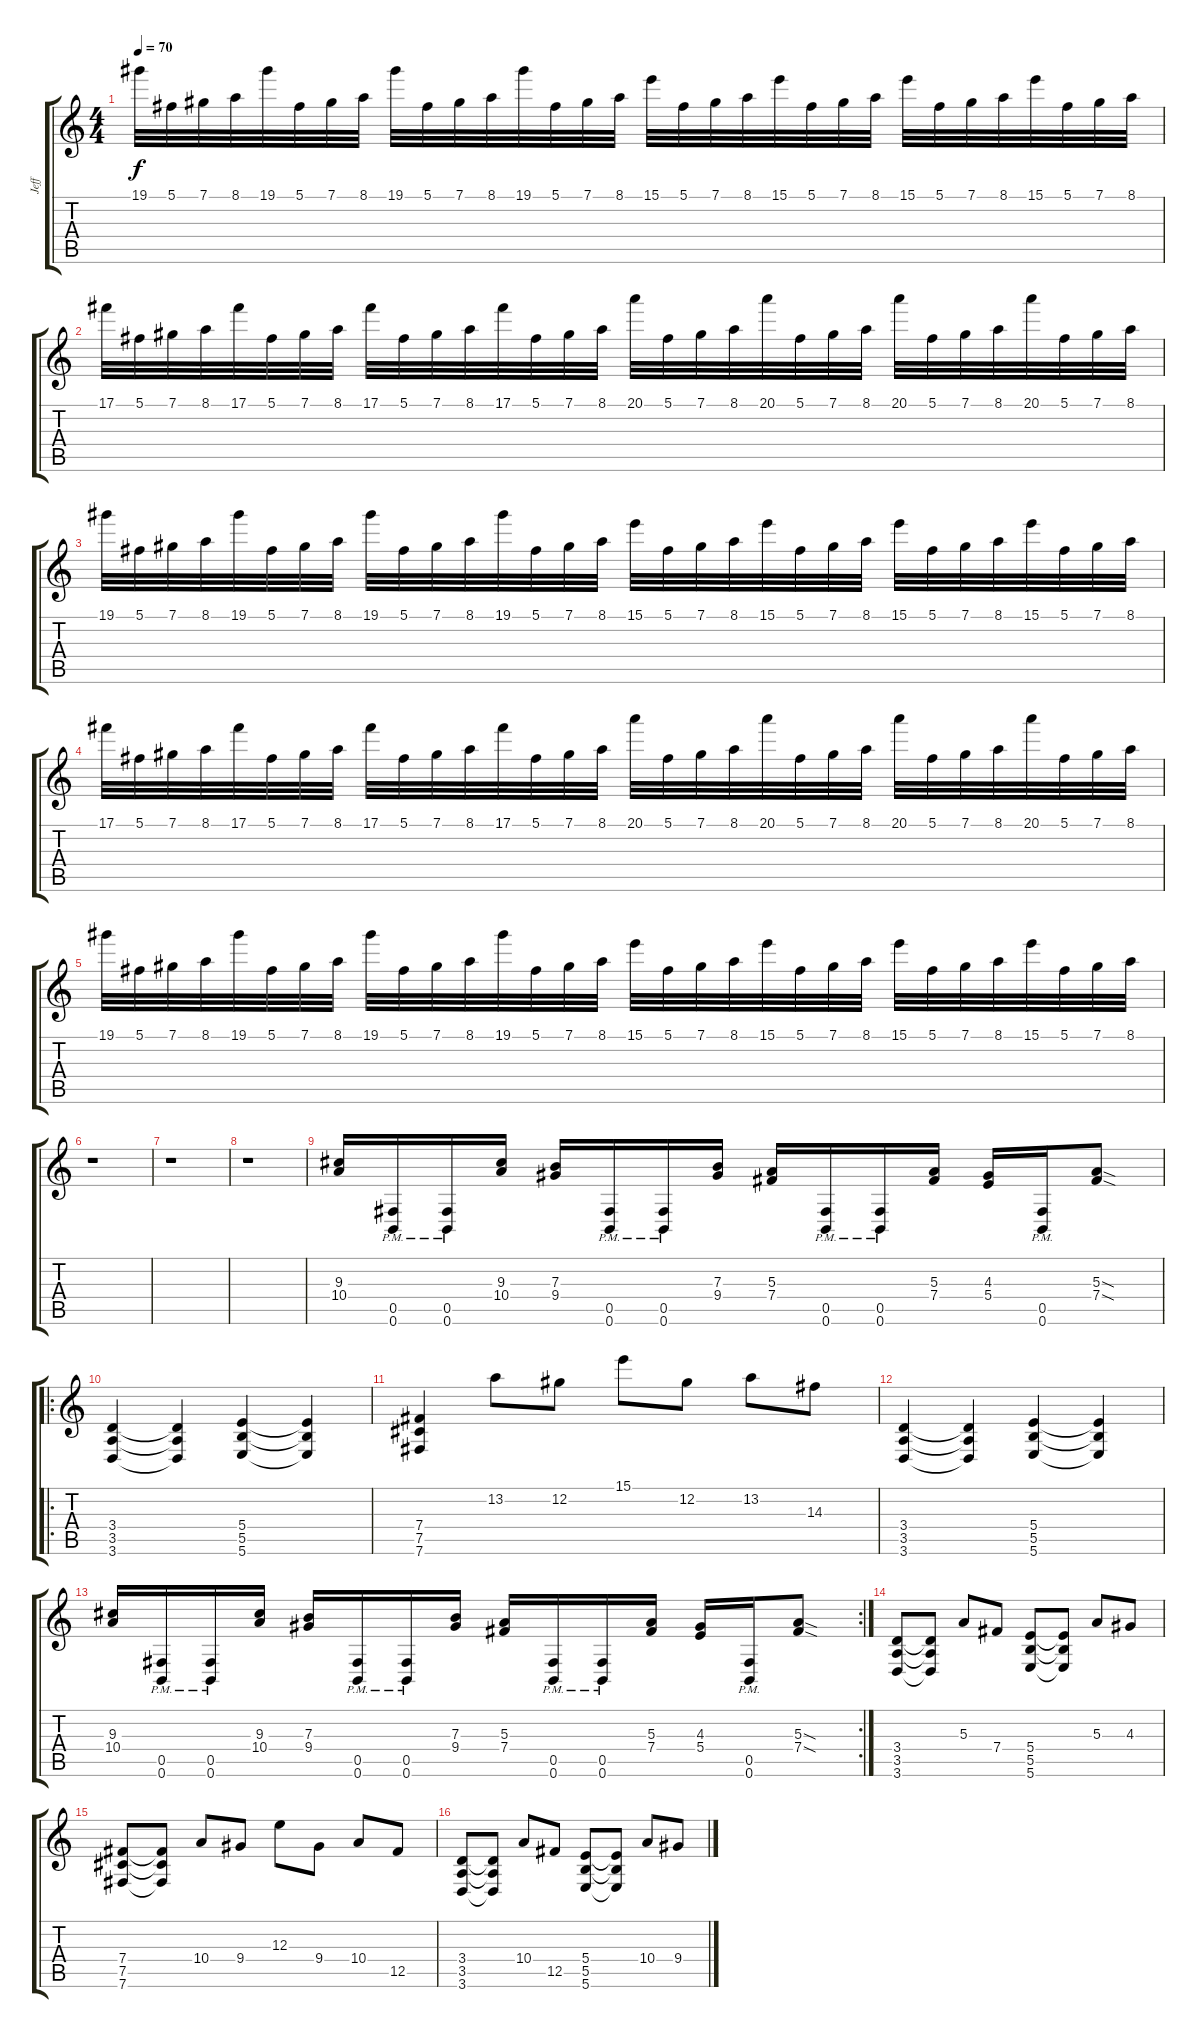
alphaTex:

\track ("Jeff" "Jeff") {instrument distortionguitar}
\staff {score tabs}
\tuning (Db4 Ab3 E3 B2 Gb2 B1) {hide}
\ts (4 4)
\tempo 70
\clef g2
\ks c
19.1.32{dy f} 5.1.32 7.1.32 8.1.32 19.1.32 5.1.32 7.1.32 8.1.32 19.1.32 5.1.32 7.1.32 8.1.32 19.1.32 5.1.32 7.1.32 8.1.32 15.1.32 5.1.32 7.1.32 8.1.32 15.1.32 5.1.32 7.1.32 8.1.32 15.1.32 5.1.32 7.1.32 8.1.32 15.1.32 5.1.32 7.1.32 8.1.32 |
17.1.32 5.1.32 7.1.32 8.1.32 17.1.32 5.1.32 7.1.32 8.1.32 17.1.32 5.1.32 7.1.32 8.1.32 17.1.32 5.1.32 7.1.32 8.1.32 20.1.32 5.1.32 7.1.32 8.1.32 20.1.32 5.1.32 7.1.32 8.1.32 20.1.32 5.1.32 7.1.32 8.1.32 20.1.32 5.1.32 7.1.32 8.1.32 |
19.1.32 5.1.32 7.1.32 8.1.32 19.1.32 5.1.32 7.1.32 8.1.32 19.1.32 5.1.32 7.1.32 8.1.32 19.1.32 5.1.32 7.1.32 8.1.32 15.1.32 5.1.32 7.1.32 8.1.32 15.1.32 5.1.32 7.1.32 8.1.32 15.1.32 5.1.32 7.1.32 8.1.32 15.1.32 5.1.32 7.1.32 8.1.32 |
17.1.32 5.1.32 7.1.32 8.1.32 17.1.32 5.1.32 7.1.32 8.1.32 17.1.32 5.1.32 7.1.32 8.1.32 17.1.32 5.1.32 7.1.32 8.1.32 20.1.32 5.1.32 7.1.32 8.1.32 20.1.32 5.1.32 7.1.32 8.1.32 20.1.32 5.1.32 7.1.32 8.1.32 20.1.32 5.1.32 7.1.32 8.1.32 |
19.1.32 5.1.32 7.1.32 8.1.32 19.1.32 5.1.32 7.1.32 8.1.32 19.1.32 5.1.32 7.1.32 8.1.32 19.1.32 5.1.32 7.1.32 8.1.32 15.1.32 5.1.32 7.1.32 8.1.32 15.1.32 5.1.32 7.1.32 8.1.32 15.1.32 5.1.32 7.1.32 8.1.32 15.1.32 5.1.32 7.1.32 8.1.32 |
r.1 |
r.1 |
r.1 |
(9.3 10.4).16 (0.5{pm} 0.6).16 (0.5{pm} 0.6).16 (9.3 10.4).16 (7.3 9.4).16 (0.5{pm} 0.6).16 (0.5{pm} 0.6).16 (7.3 9.4).16 (5.3 7.4).16 (0.5{pm} 0.6).16 (0.5{pm} 0.6).16 (5.3 7.4).16 (4.3 5.4).16 (0.5{pm} 0.6).16 (5.3{sod} 7.4{sod}).8 |
\ro
(3.4 3.5 3.6).4 (3.4{t} 3.5{t} 3.6{t}).4 (5.4 5.5 5.6).4 (5.4{t} 5.5{t} 5.6{t}).4 |
(7.4 7.5 7.6).4 13.2.8 12.2.8 15.1.8 12.2.8 13.2.8 14.3.8 |
(3.4 3.5 3.6).4 (3.4{t} 3.5{t} 3.6{t}).4 (5.4 5.5 5.6).4 (5.4{t} 5.5{t} 5.6{t}).4 |
\rc 2
(9.3 10.4).16 (0.5 0.6{pm}).16 (0.5 0.6{pm}).16 (9.3 10.4).16 (7.3 9.4).16 (0.5 0.6{pm}).16 (0.5 0.6{pm}).16 (7.3 9.4).16 (5.3 7.4).16 (0.5 0.6{pm}).16 (0.5 0.6{pm}).16 (5.3 7.4).16 (4.3 5.4).16 (0.5 0.6{pm}).16 (5.3{sod} 7.4{sod}).8 |
(3.4 3.5 3.6).8 (3.4{t} 3.5{t} 3.6{t}).8 5.3.8 7.4.8 (5.4 5.5 5.6).8 (5.4{t} 5.5{t} 5.6{t}).8 5.3.8 4.3.8 |
(7.4 7.5 7.6).8 (7.4{t} 7.5{t} 7.6{t}).8 10.4.8 9.4.8 12.3.8 9.4.8 10.4.8 12.5.8 |
(3.4 3.5 3.6).8 (3.4{t} 3.5{t} 3.6{t}).8 10.4.8 12.5.8 (5.4 5.5 5.6).8 (5.4{t} 5.5{t} 5.6{t}).8 10.4.8 9.4.8
